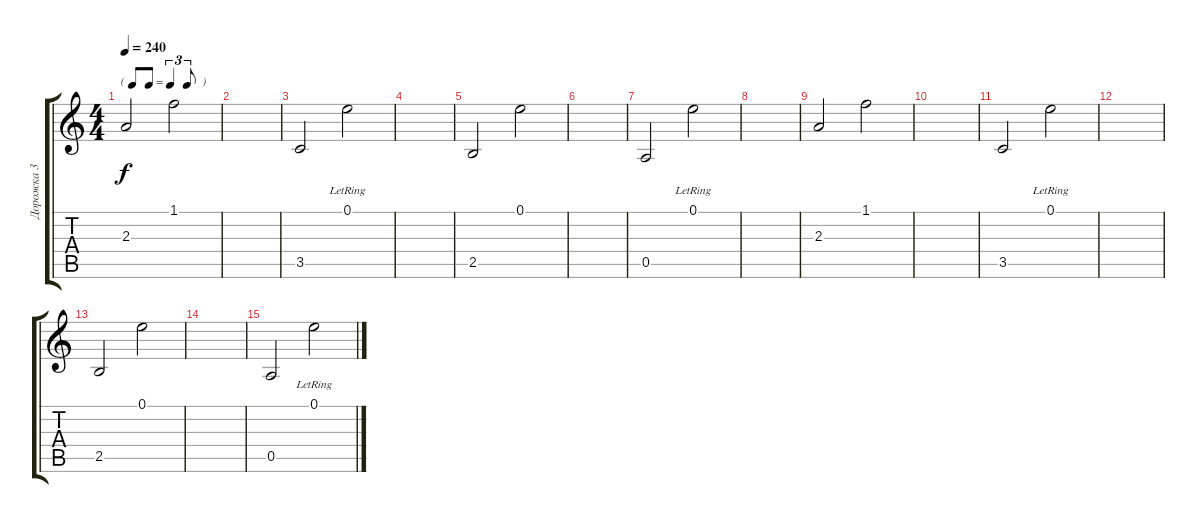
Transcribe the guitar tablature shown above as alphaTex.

\track ("Дорожка 3" "Дорожка 3") {instrument acousticguitarnylon}
\staff {score tabs}
\tuning (E4 B3 G3 D3 A2 E2) {hide}
\ts (4 4)
\tf triplet8th
\tempo 240
\clef g2
\ks c
2.3.2{dy f} 1.1.2 |
|
3.5.2 0.1{lr}.2 |
|
2.5.2 0.1.2 |
|
0.5.2 0.1{lr}.2 |
|
2.3.2 1.1.2 |
|
3.5.2 0.1{lr}.2 |
|
2.5.2 0.1.2 |
|
0.5.2 0.1{lr}.2
